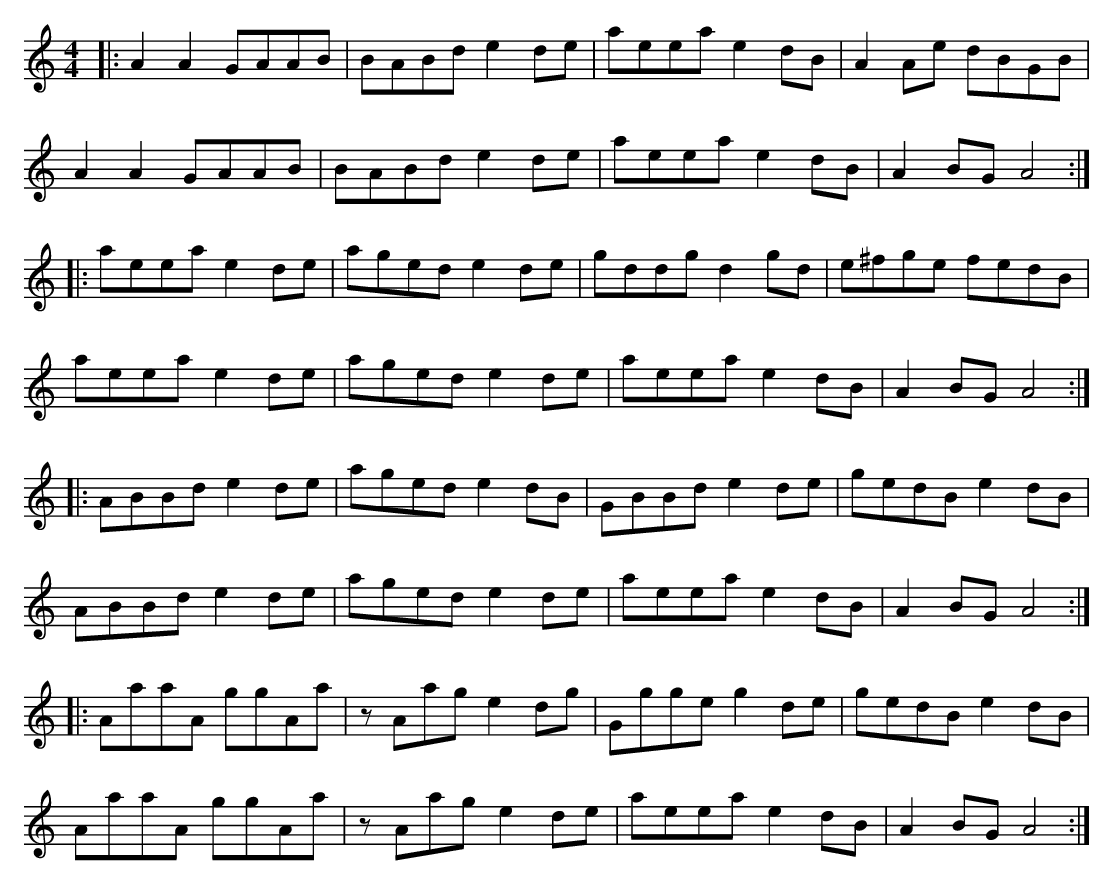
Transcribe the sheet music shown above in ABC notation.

X:1
M:4/4
K:Amin
|:A2A2 GAAB|BABd e2de|aeea e2dB|A2Ae dBGB|
A2A2 GAAB|BABd e2de|aeea e2dB|A2BG A4:|
|:aeea e2de|aged e2de|gddg d2gd|e^fge fedB|
aeea e2de|aged e2de|aeea e2dB|A2BG A4:|
|:ABBd e2de|aged e2dB|GBBd e2de|gedB e2dB|
ABBd e2de|aged e2de|aeea e2dB|A2BG A4:|
|:AaaA ggAa|zAag e2dg|Ggge g2 de|gedB e2dB|
AaaA ggAa|zAag e2de|aeea e2dB|A2BG A4:|
